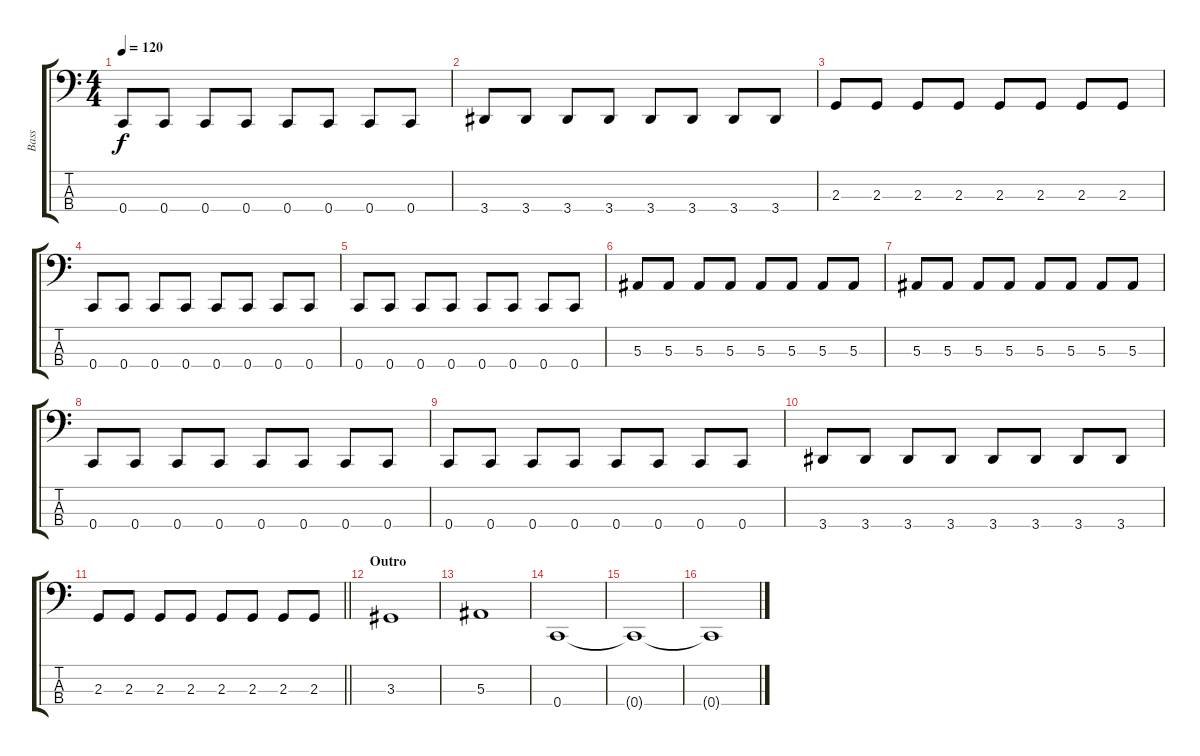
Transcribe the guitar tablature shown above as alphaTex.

\track ("Bass" "Bass") {instrument electricbassfinger}
\staff {score tabs}
\tuning (Eb2 Bb1 F1 C1) {hide}
\ts (4 4)
\tempo 120
\clef f4
\ks c
0.4.8{dy f} 0.4.8 0.4.8 0.4.8 0.4.8 0.4.8 0.4.8 0.4.8 |
3.4.8 3.4.8 3.4.8 3.4.8 3.4.8 3.4.8 3.4.8 3.4.8 |
2.3.8 2.3.8 2.3.8 2.3.8 2.3.8 2.3.8 2.3.8 2.3.8 |
0.4.8 0.4.8 0.4.8 0.4.8 0.4.8 0.4.8 0.4.8 0.4.8 |
0.4.8 0.4.8 0.4.8 0.4.8 0.4.8 0.4.8 0.4.8 0.4.8 |
5.3.8 5.3.8 5.3.8 5.3.8 5.3.8 5.3.8 5.3.8 5.3.8 |
5.3.8 5.3.8 5.3.8 5.3.8 5.3.8 5.3.8 5.3.8 5.3.8 |
0.4.8 0.4.8 0.4.8 0.4.8 0.4.8 0.4.8 0.4.8 0.4.8 |
0.4.8 0.4.8 0.4.8 0.4.8 0.4.8 0.4.8 0.4.8 0.4.8 |
3.4.8 3.4.8 3.4.8 3.4.8 3.4.8 3.4.8 3.4.8 3.4.8 |
\barLineRight lightlight
2.3.8 2.3.8 2.3.8 2.3.8 2.3.8 2.3.8 2.3.8 2.3.8 |
\section ("" "Outro")
3.3.1 |
5.3.1 |
0.4.1 |
0.4{t}.1 |
0.4{t}.1
